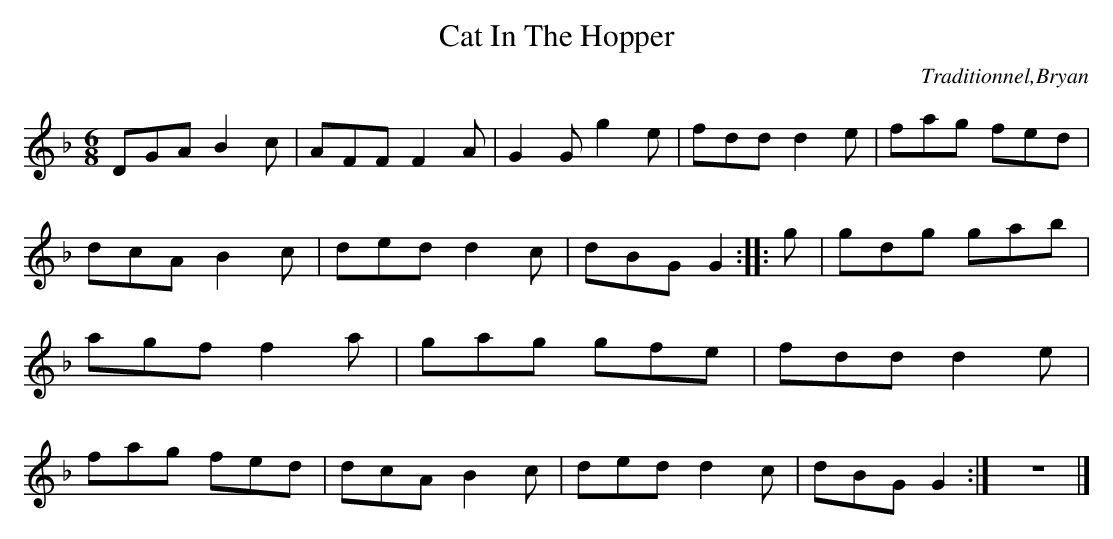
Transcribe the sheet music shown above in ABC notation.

X:1
T:Cat In The Hopper
C:Traditionnel,Bryan
M:6/8
L:1/8
K:F
DGA B2 c |AFF F2 A |G2 G g2 e |fdd d2 e |fag fed |dcA B2 c |ded d2 c |dBG G2 ::g |gdg gab |agf f2 a |gag gfe |fdd d2 e |fag fed |dcA B2 c |ded d2 c |dBG G2 :|z6 |]
